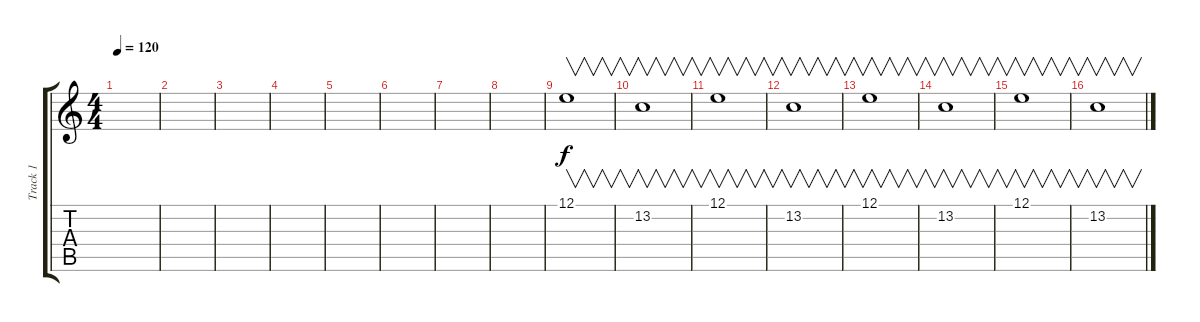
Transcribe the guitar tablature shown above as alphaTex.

\track ("Track 1" "Track 1") {instrument violin}
\staff {score tabs}
\tuning (E4 B3 G3 D3 A2 E2) {hide}
\ts (4 4)
\tempo 120
\clef g2
\ks c
|
|
|
|
|
|
|
|
12.1.1{v} |
13.2.1{v} |
12.1.1{v} |
13.2.1{v} |
12.1.1{v} |
13.2.1{v} |
12.1.1{v} |
13.2.1{v}
